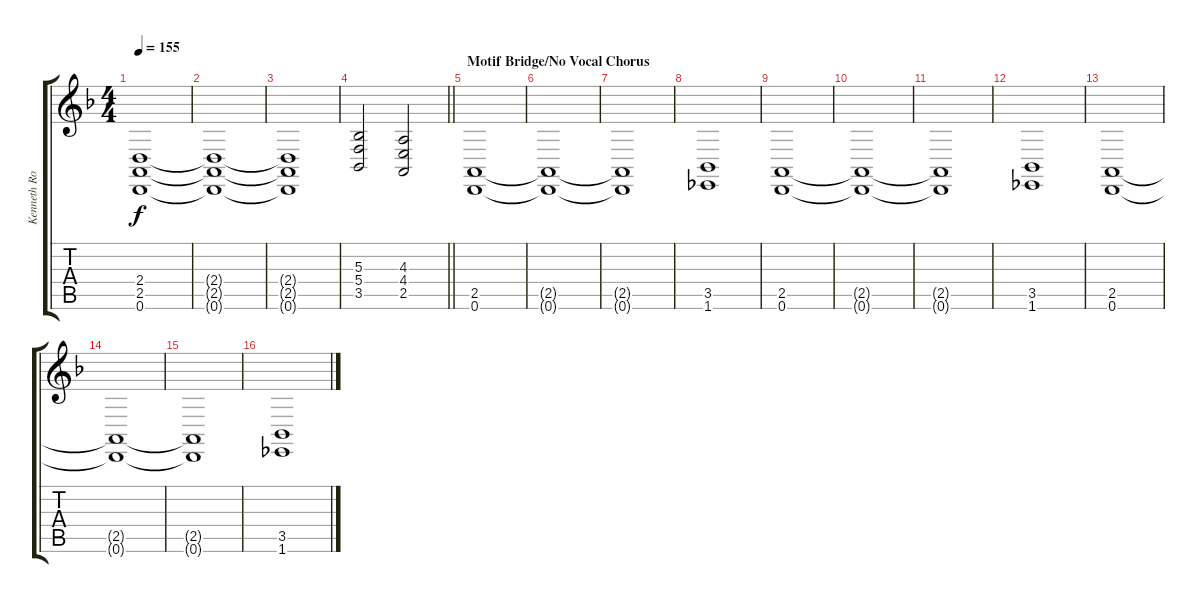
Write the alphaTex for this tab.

\track ("Kenneth Roos" "Kenneth Ro") {instrument pad2warm}
\staff {score tabs}
\tuning (D4 A3 F3 C3 G2 D2) {hide}
\ts (4 4)
\tempo 155
\clef g2
\ks dminor
(2.4 2.5 0.6).1{dy f} |
(2.4{t} 2.5{t} 0.6{t}).1 |
(2.4{t} 2.5{t} 0.6{t}).1 |
\barLineRight lightlight
(5.3 5.4 3.5).2 (4.3 4.4 2.5).2 |
\section ("" "Motif Bridge/No Vocal Chorus")
(2.5 0.6).1 |
(2.5{t} 0.6{t}).1 |
(2.5{t} 0.6{t}).1 |
(3.5 1.6).1 |
(2.5 0.6).1 |
(2.5{t} 0.6{t}).1 |
(2.5{t} 0.6{t}).1 |
(3.5 1.6).1 |
(2.5 0.6).1 |
(2.5{t} 0.6{t}).1 |
(2.5{t} 0.6{t}).1 |
(3.5 1.6).1
